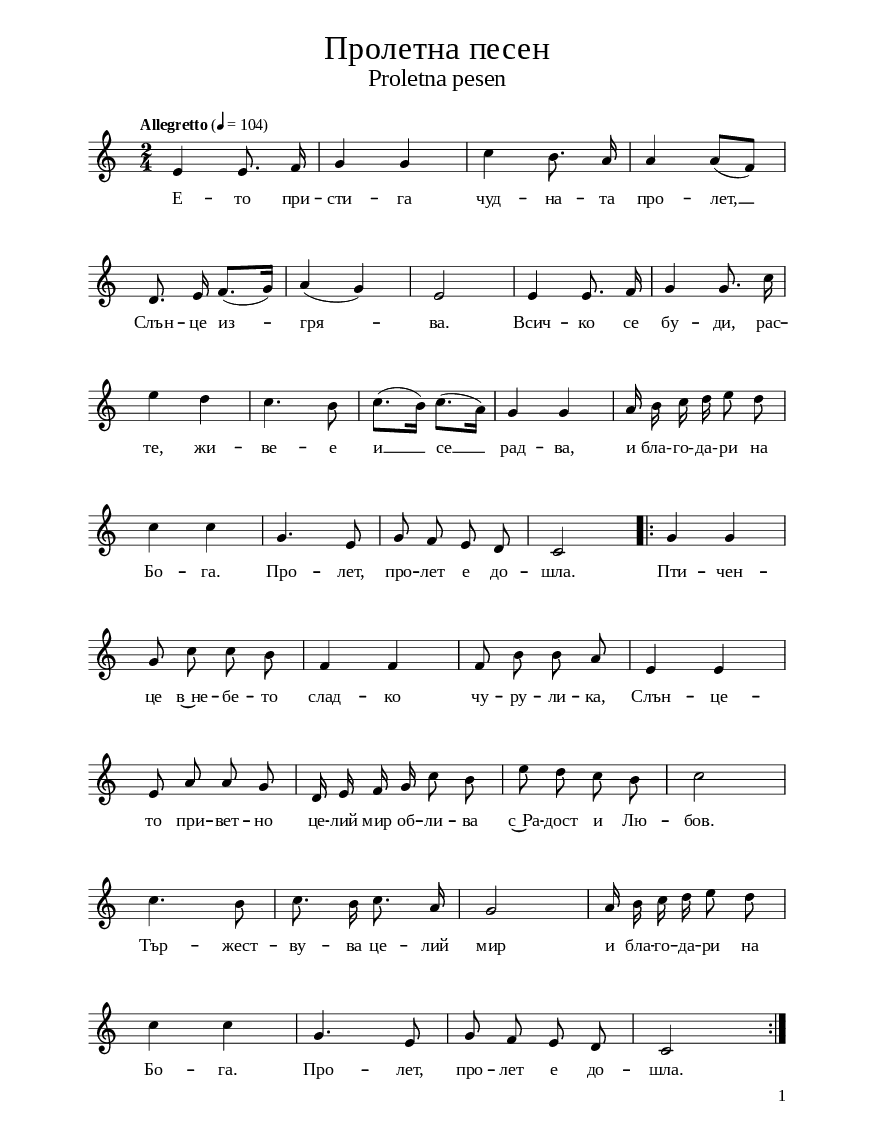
\version "2.24.2"

% include paper part and global functions
\include "include/globals.ily"

\bookpart {
  \label #'ref181
  \tocItem \markup "Пролетна песен – Proletna pesen"
  \include "include/bookpart-paper.ily"
  \score {
    \include "include/score-layout.ily"

    \new Voice \absolute {
      \clef treble
      \key c \major
      \time 2/4
      \tempoFunc "Allegretto" 4 "104"
      \autoBeamOff
      e'4  e'8.  f'16 | % 2
      g'4  g'4 | % 3
      c''4 b'8.  a'16 | % 4
      a'4  a'8 ( [  f'8 ) ] | \break % 5
      d'8.  e'16  f'8. ( [  g'16 ) ] | % 6
      a'4 (  g'4 ) | % 7
      e'2  | % 8
      e'4  e'8.  f'16 | % 9
      g'4  g'8. c''16 \break |
      e''4 d''4 | % 11
      c''4. b'8 | % 12
      c''8. ( [ b'16 ) ] c''8. ( [
      a'16 ) ] | % 13
      g'4  g'4 | % 14
      a'16 b'16 c''16 d''16
      e''8 d''8  | % 15
      c''4 c''4  | % 16
      g'4.  e'8 | % 17
      g'8  f'8  e'8  d'8 | % 18
      c'2
      \bar ".|:"
      | % 19
      g'4  g'4 \break |
      g'8 c''8 c''8 b'8 | % 21
      f'4  f'4 | % 22
      f'8 b'8 b'8  a'8 | % 23
      e'4  e'4 \break | % 24
      e'8  a'8  a'8  g'8 | % 25
      d'16  e'16  f'16  g'16
      c''8 b'8 | % 26
      e''8 d''8 c''8 b'8 | % 27
      c''2 \break | % 28
      c''4. b'8 | % 29
      c''8. b'16 c''8.  a'16 |
      g'2 | % 31
      a'16 b'16 c''16 d''16
      e''8 d''8 \break | % 32
      c''4 c''4 | % 33
      g'4.  e'8 | % 34
      g'8  f'8  e'8  d'8 | % 35
      c'2
      \bar ":|."
    }

    \addlyrics {
      Е
      -- то при -- сти -- га чуд -- на --
      та про -- лет, __  Слън -- це из
      -- гря -- ва. Всич -- ко се
      бу -- ди, рас -- те, жи -- ве -- е и __
      се __  рад -- ва, и "бла-" -- "го-" --
      "да-" -- ри на Бо -- га. Про -- лет,
      про -- лет е до -- шла. Пти -- чен
      -- це в~не -- бе -- то слад -- ко
      чу -- ру -- ли -- ка, Слън -- це -- то
      при -- вет -- но це -- лий мир об --
      ли -- ва с~Ра -- дост и Лю -- бов.
      Тър -- жест -- ву -- ва це -- лий
      мир и бла -- го -- да -- ри на Бо
      -- га. Про -- лет, про -- лет е до --
      шла.}

        \header {
          title = \titleFunc "Пролетна песен" "Proletna pesen"
        }

        \midi{}

      } % score

      \markup \dc-two "D.C.""con ripetizione"


      \pageBreak
      % include foreign translation(s) of the song
      

    } % bookpart

    % Più mosso
    %
